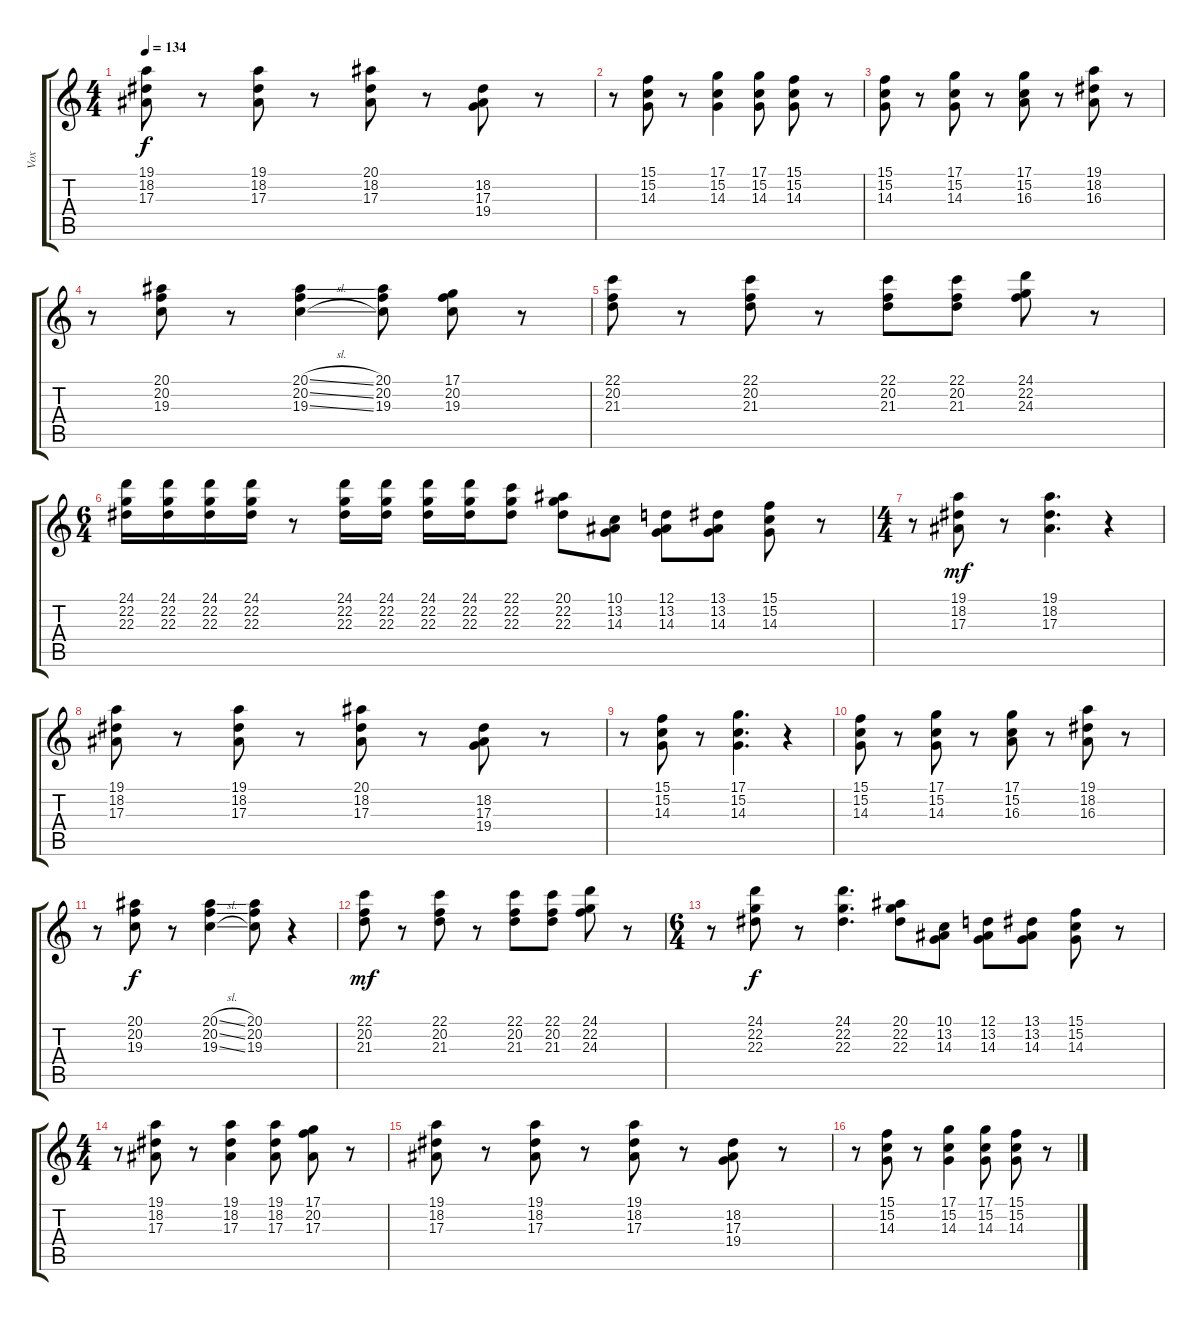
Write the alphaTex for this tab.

\track ("Vox" "Vox") {instrument lead2sawtooth}
\staff {score tabs}
\tuning (D4 A3 F3 C3 G2 C2) {hide}
\ts (4 4)
\tempo 134
\clef g2
\ks c
(19.1 18.2 17.3).8{dy f} r.8 (19.1 18.2 17.3).8 r.8 (20.1 18.2 17.3).8 r.8 (18.2 17.3 19.4).8 r.8 |
r.8 (15.1 15.2 14.3).8 r.8 (17.1 15.2 14.3).4 (17.1 15.2 14.3).8 (15.1 15.2 14.3).8 r.8 |
(15.1 15.2 14.3).8 r.8 (17.1 15.2 14.3).8 r.8 (17.1 15.2 16.3).8 r.8 (19.1 18.2 16.3).8 r.8 |
r.8 (20.1 20.2 19.3).8 r.8 (20.1{sl} 20.2{sl} 19.3{sl}).4 (20.1 20.2 19.3).8 (17.1 20.2 19.3).8 r.8 |
(22.1 20.2 21.3).8 r.8 (22.1 20.2 21.3).8 r.8 (22.1 20.2 21.3).8 (22.1 20.2 21.3).8 (24.1 22.2 24.3).8 r.8 |
\ts (6 4)
(24.1 22.2 22.3).16 (24.1 22.2 22.3).16 (24.1 22.2 22.3).16 (24.1 22.2 22.3).16 r.8 (24.1 22.2 22.3).16 (24.1 22.2 22.3).16 (24.1 22.2 22.3).16 (24.1 22.2 22.3).16 (22.1 22.2 22.3).8 (20.1 22.2 22.3).8 (10.1 13.2 14.3).8 (12.1 13.2 14.3).8 (13.1 13.2 14.3).8 (15.1 15.2 14.3).8 r.8 |
\ts (4 4)
r.8 (19.1 18.2 17.3).8{dy mf} r.8 (19.1 18.2 17.3).4{d} r.4 |
(19.1 18.2 17.3).8 r.8 (19.1 18.2 17.3).8 r.8 (20.1 18.2 17.3).8 r.8 (18.2 17.3 19.4).8 r.8 |
r.8 (15.1 15.2 14.3).8 r.8 (17.1 15.2 14.3).4{d} r.4 |
(15.1 15.2 14.3).8 r.8 (17.1 15.2 14.3).8 r.8 (17.1 15.2 16.3).8 r.8 (19.1 18.2 16.3).8 r.8 |
r.8 (20.1 20.2 19.3).8{dy f} r.8 (20.1{sl} 20.2{sl} 19.3{sl}).4 (20.1 20.2 19.3).8 r.4 |
(22.1 20.2 21.3).8{dy mf} r.8 (22.1 20.2 21.3).8 r.8 (22.1 20.2 21.3).8 (22.1 20.2 21.3).8 (24.1 22.2 24.3).8 r.8 |
\ts (6 4)
r.8 (24.1 22.2 22.3).8{dy f} r.8 (24.1 22.2 22.3).4{d} (20.1 22.2 22.3).8 (10.1 13.2 14.3).8 (12.1 13.2 14.3).8 (13.1 13.2 14.3).8 (15.1 15.2 14.3).8 r.8 |
\ts (4 4)
r.8{volume 13} (19.1 18.2 17.3).8 r.8 (19.1 18.2 17.3).4 (19.1 18.2 17.3).8 (17.1 20.2 17.3).8 r.8 |
(19.1 18.2 17.3).8 r.8 (19.1 18.2 17.3).8 r.8 (19.1 18.2 17.3).8 r.8 (18.2 17.3 19.4).8 r.8 |
r.8 (15.1 15.2 14.3).8 r.8 (17.1 15.2 14.3).4 (17.1 15.2 14.3).8 (15.1 15.2 14.3).8 r.8
